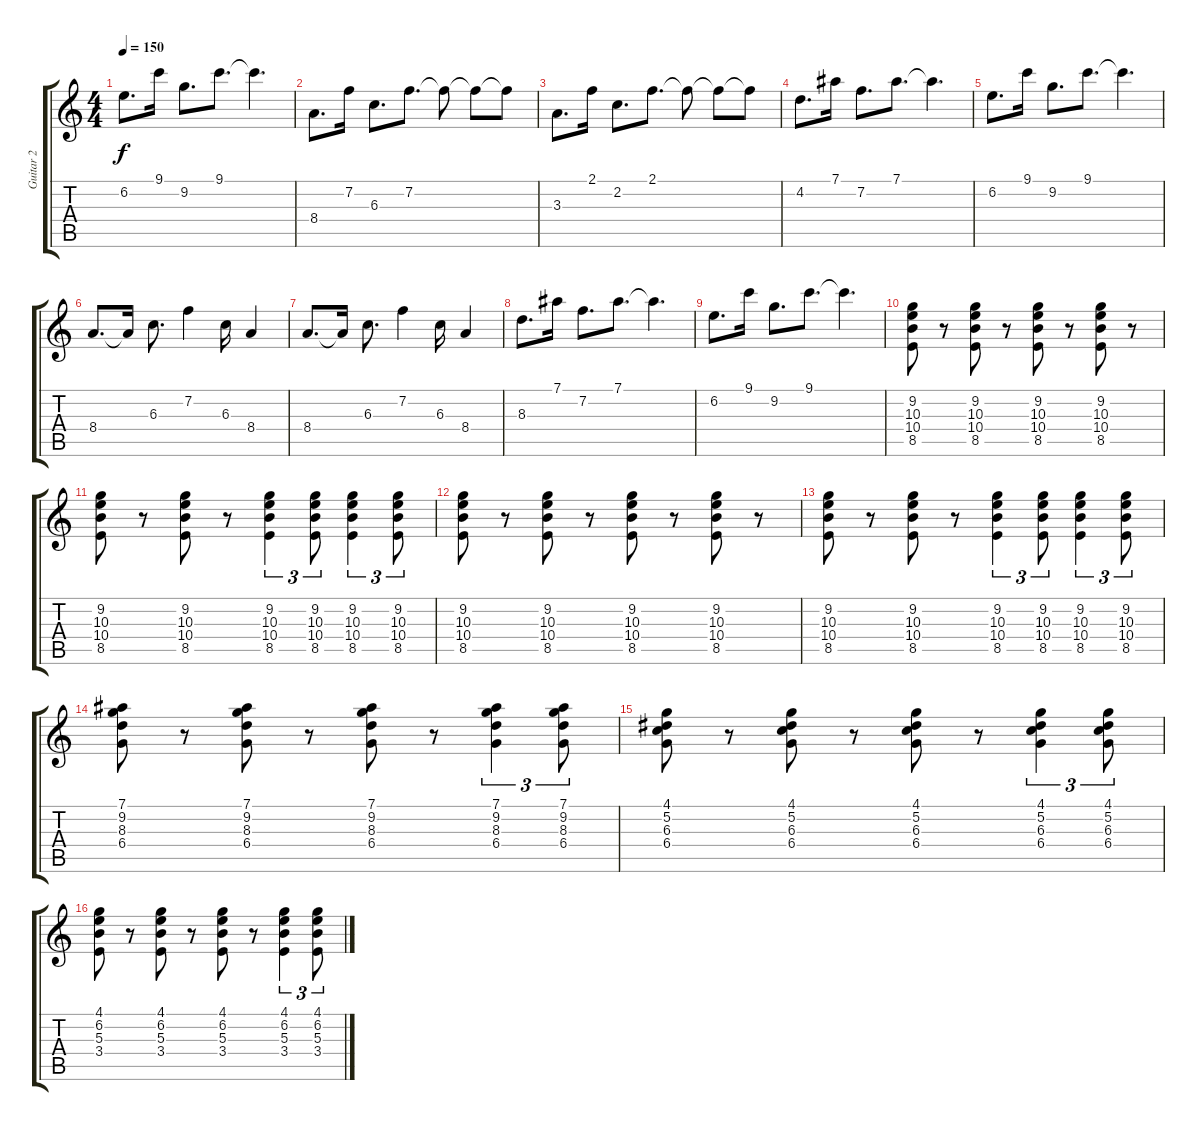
\track ("Guitar 2" "Guitar 2") {instrument distortionguitar}
\staff {score tabs}
\tuning (Eb4 Bb3 Gb3 Db3 Ab2 Eb2) {hide}
\ts (4 4)
\tempo 150
\clef g2
\ks c
6.2.8{d dy f} 9.1.16 9.2.8{d} 9.1.8{d} 9.1{t}.4{d} |
8.4.8{d volume 11} 7.2.16 6.3.8{d} 7.2.8{d} 7.2{t}.8 7.2{t}.8 7.2{t}.8 |
3.3.8{d} 2.1.16 2.2.8{d} 2.1.8{d} 2.1{t}.8 2.1{t}.8 2.1{t}.8 |
4.2.8{d} 7.1.16 7.2.8{d} 7.1.8{d} 7.1{t}.4{d} |
6.2.8{d} 9.1.16 9.2.8{d} 9.1.8{d} 9.1{t}.4{d} |
8.4.8{d volume 7} 8.4{t}.16 6.3.8{d} 7.2.4 6.3.16 8.4.4 |
8.4.8{d volume 7} 8.4{t}.16 6.3.8{d} 7.2.4 6.3.16 8.4.4 |
8.3.8{d volume 11} 7.1.16 7.2.8{d} 7.1.8{d} 7.1{t}.4{d} |
6.2.8{d} 9.1.16 9.2.8{d} 9.1.8{d} 9.1{t}.4{d} |
(9.2 10.3 10.4 8.5).8 r.8 (9.2 10.3 10.4 8.5).8 r.8 (9.2 10.3 10.4 8.5).8 r.8 (9.2 10.3 10.4 8.5).8 r.8 |
(9.2 10.3 10.4 8.5).8 r.8 (9.2 10.3 10.4 8.5).8 r.8 (9.2 10.3 10.4 8.5).4{tu (3 2)} (9.2 10.3 10.4 8.5).8{tu (3 2)} (9.2 10.3 10.4 8.5).4{tu (3 2)} (9.2 10.3 10.4 8.5).8{tu (3 2)} |
(9.2 10.3 10.4 8.5).8 r.8 (9.2 10.3 10.4 8.5).8 r.8 (9.2 10.3 10.4 8.5).8 r.8 (9.2 10.3 10.4 8.5).8 r.8 |
(9.2 10.3 10.4 8.5).8 r.8 (9.2 10.3 10.4 8.5).8 r.8 (9.2 10.3 10.4 8.5).4{tu (3 2)} (9.2 10.3 10.4 8.5).8{tu (3 2)} (9.2 10.3 10.4 8.5).4{tu (3 2)} (9.2 10.3 10.4 8.5).8{tu (3 2)} |
(7.1 9.2 8.3 6.4).8 r.8 (7.1 9.2 8.3 6.4).8 r.8 (7.1 9.2 8.3 6.4).8 r.8 (7.1 9.2 8.3 6.4).4{tu (3 2)} (7.1 9.2 8.3 6.4).8{tu (3 2)} |
(4.1 5.2 6.3 6.4).8 r.8 (4.1 5.2 6.3 6.4).8 r.8 (4.1 5.2 6.3 6.4).8 r.8 (4.1 5.2 6.3 6.4).4{tu (3 2)} (4.1 5.2 6.3 6.4).8{tu (3 2)} |
(4.1 6.2 5.3 3.4).8 r.8 (4.1 6.2 5.3 3.4).8 r.8 (4.1 6.2 5.3 3.4).8 r.8 (4.1 6.2 5.3 3.4).4{tu (3 2)} (4.1 6.2 5.3 3.4).8{tu (3 2)}
